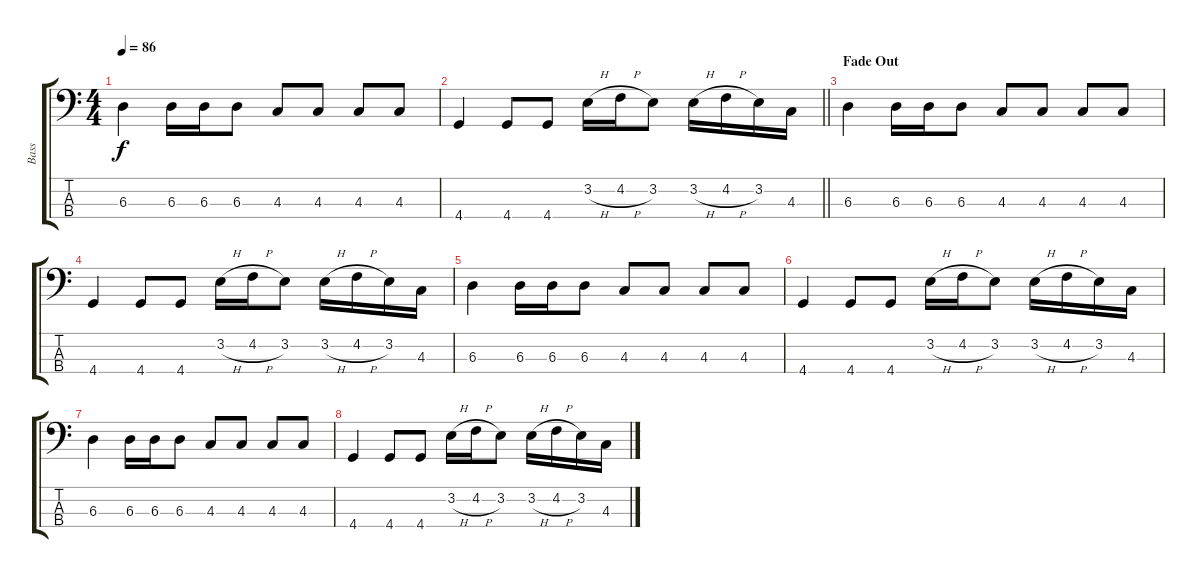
\track ("Bass" "Bass") {instrument electricbassfinger}
\staff {score tabs}
\tuning (Gb2 Db2 Ab1 Eb1) {hide}
\ts (4 4)
\tempo 86
\clef f4
\ks c
6.3.4{dy f} 6.3.16 6.3.16 6.3.8 4.3.8 4.3.8 4.3.8 4.3.8 |
\barLineRight lightlight
4.4.4 4.4.8 4.4.8 3.2{h}.16 4.2{h}.16 3.2.8 3.2{h}.16 4.2{h}.16 3.2.16 4.3.16 |
\section ("" "Fade Out")
6.3.4 6.3.16 6.3.16 6.3.8 4.3.8 4.3.8 4.3.8 4.3.8 |
4.4.4 4.4.8 4.4.8 3.2{h}.16 4.2{h}.16 3.2.8 3.2{h}.16 4.2{h}.16 3.2.16 4.3.16 |
6.3.4 6.3.16 6.3.16 6.3.8 4.3.8 4.3.8 4.3.8 4.3.8 |
4.4.4 4.4.8 4.4.8 3.2{h}.16 4.2{h}.16 3.2.8 3.2{h}.16 4.2{h}.16 3.2.16 4.3.16 |
6.3.4 6.3.16 6.3.16 6.3.8 4.3.8 4.3.8 4.3.8 4.3.8 |
4.4.4 4.4.8 4.4.8 3.2{h}.16 4.2{h}.16 3.2.8 3.2{h}.16 4.2{h}.16 3.2.16 4.3.16
